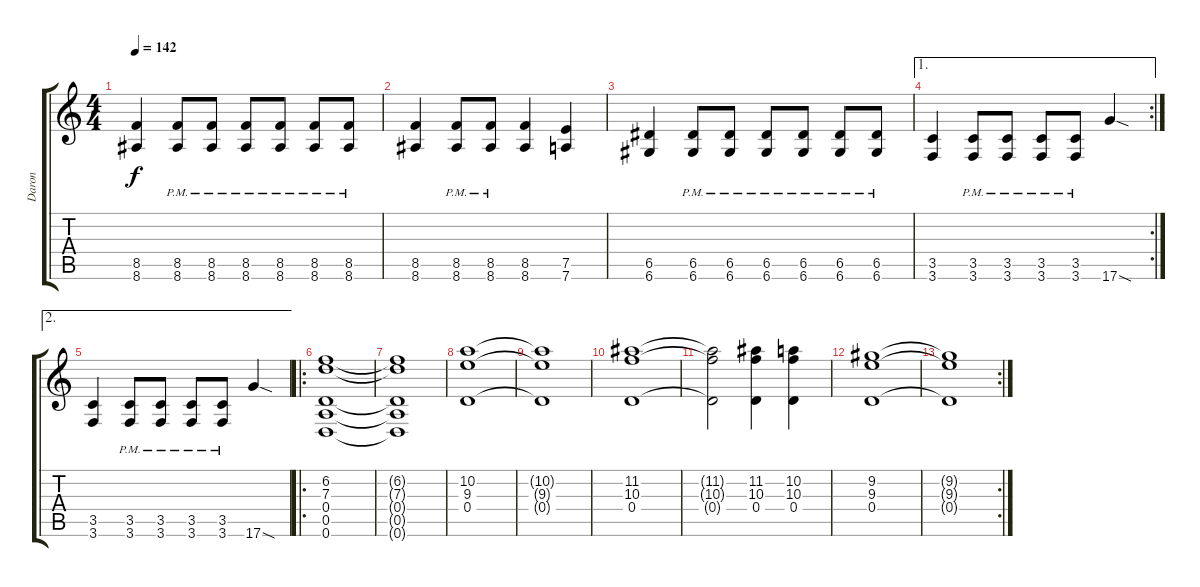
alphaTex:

\track ("Daron" "Daron") {instrument electricguitarclean}
\staff {score tabs}
\tuning (E4 B3 G3 D3 A2 D2) {hide}
\ts (4 4)
\tempo 142
\clef g2
\ks c
(8.5 8.6).4{dy f} (8.5{pm} 8.6).8 (8.5{pm} 8.6).8 (8.5{pm} 8.6).8 (8.5{pm} 8.6).8 (8.5{pm} 8.6).8 (8.5{pm} 8.6).8 |
(8.5 8.6).4 (8.5 8.6{pm}).8 (8.5 8.6{pm}).8 (8.5 8.6).4 (7.5 7.6).4 |
(6.5 6.6).4 (6.5{pm} 6.6).8 (6.5{pm} 6.6).8 (6.5{pm} 6.6).8 (6.5{pm} 6.6).8 (6.5{pm} 6.6).8 (6.5{pm} 6.6).8 |
\ae 1
\rc 2
(3.5 3.6).4 (3.5 3.6{pm}).8 (3.5 3.6{pm}).8 (3.5 3.6{pm}).8 (3.5 3.6{pm}).8 17.6{sod}.4 |
\ae 2
(3.5 3.6).4 (3.5 3.6{pm}).8 (3.5 3.6{pm}).8 (3.5 3.6{pm}).8 (3.5 3.6{pm}).8 17.6{sod}.4 |
\ro
(6.2 7.3 0.4 0.5 0.6).1 |
(6.2{t} 7.3{t} 0.4{t} 0.5{t} 0.6{t}).1 |
(10.2 9.3 0.4).1 |
(10.2{t} 9.3{t} 0.4{t}).1 |
(11.2 10.3 0.4).1 |
(11.2{t} 10.3{t} 0.4{t}).2 (11.2 10.3 0.4).4 (10.2 10.3 0.4).4 |
(9.2 9.3 0.4).1 |
\rc 2
(9.2{t} 9.3{t} 0.4{t}).1
